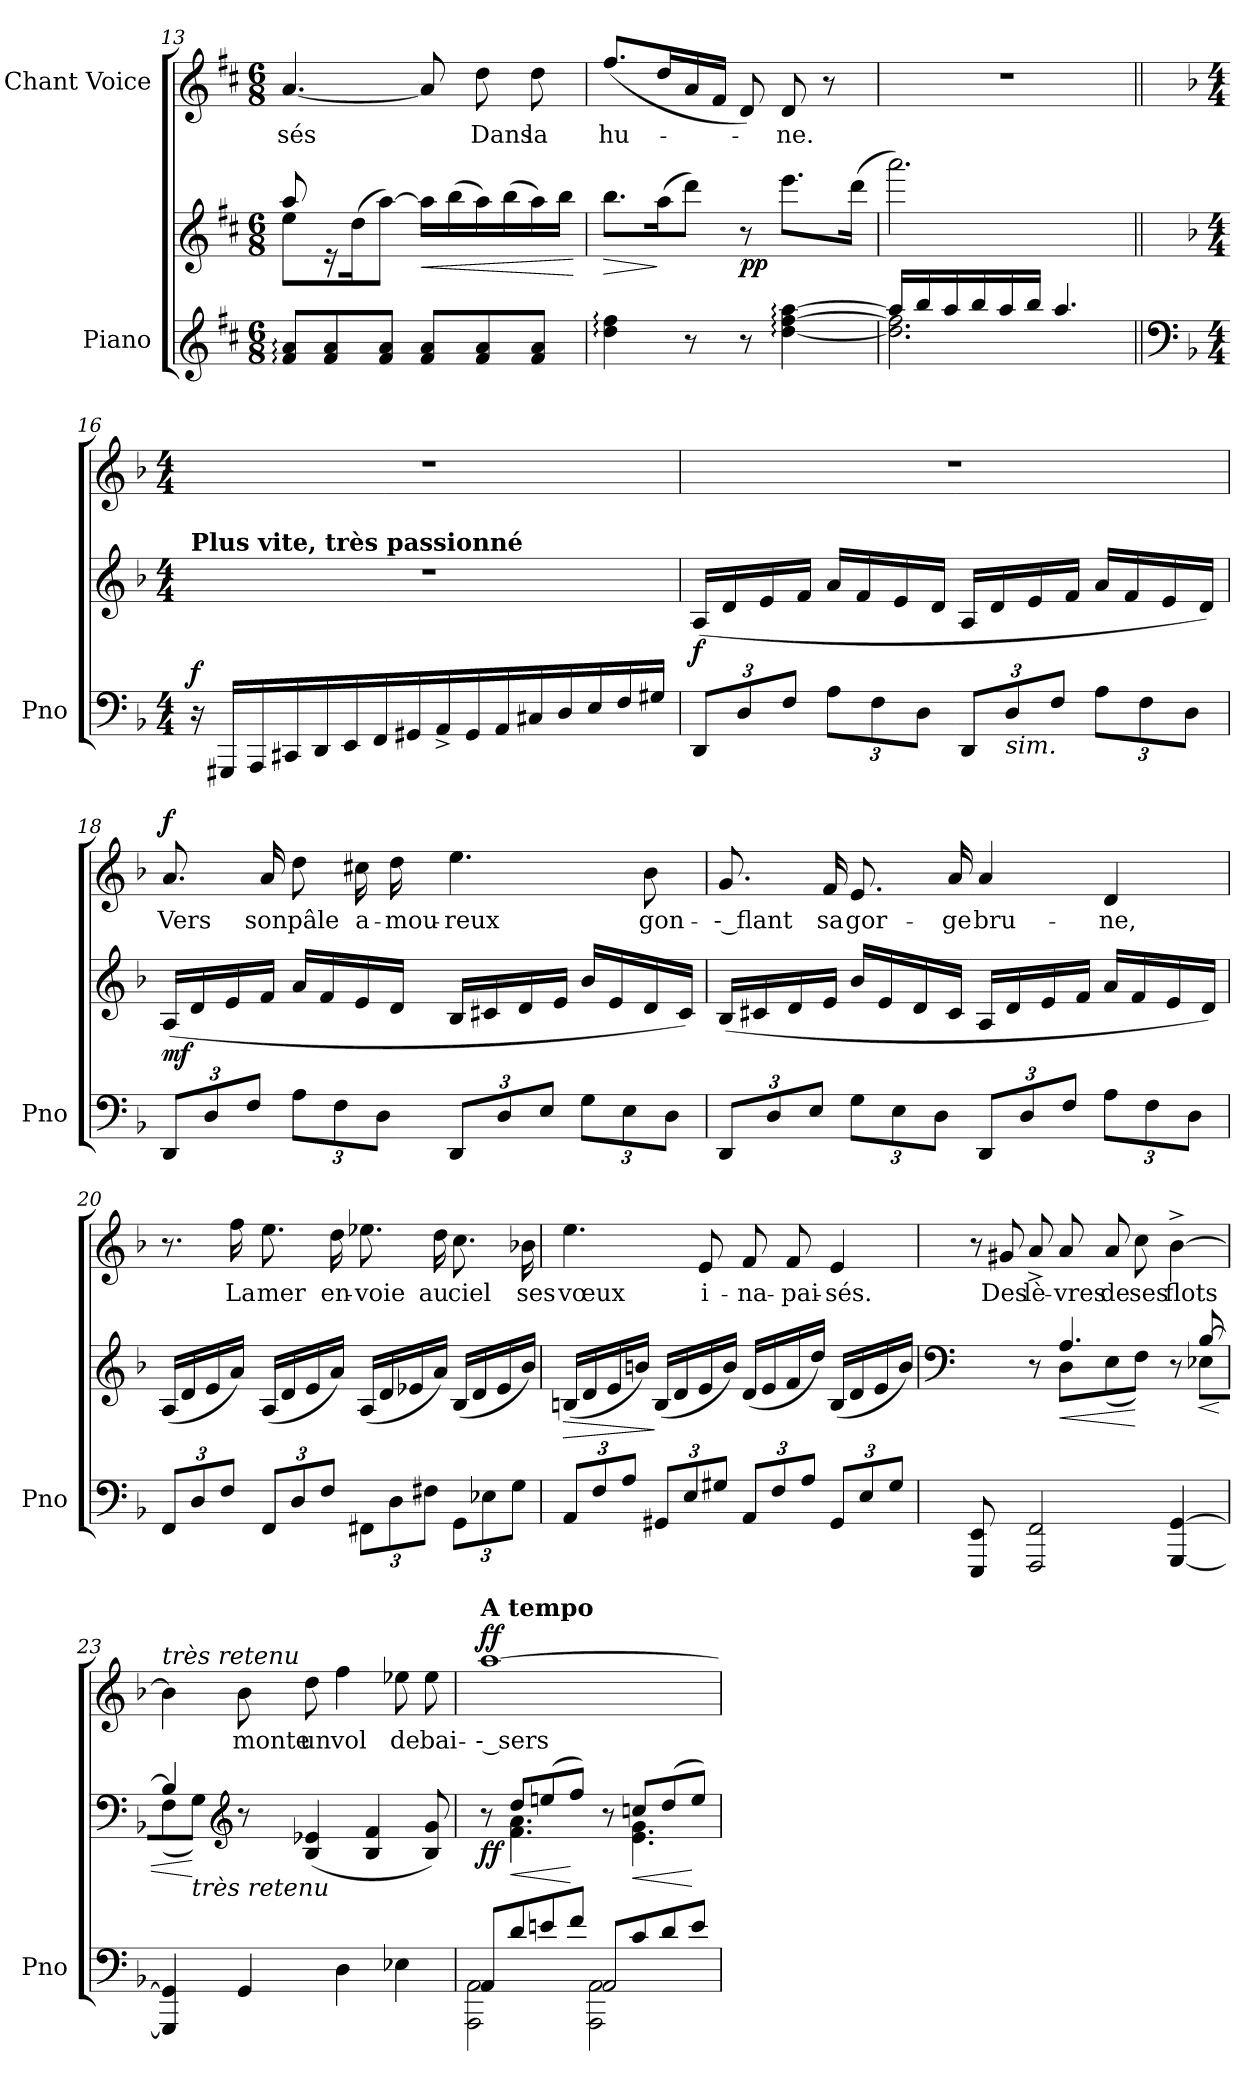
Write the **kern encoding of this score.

**kern	**kern	**dynam	**kern	**text	**dynam
*part2	*part2	*part2	*part1	*part1	*part1
*staff3	*staff2	*staff2/3	*staff1	*staff1	*staff1
*I"Piano	*	*	*I"Chant Voice	*	*
*I'Pno	*	*	*	*	*
*clefG2	*clefG2	*	*clefG2	*	*
*k[f#c#]	*k[f#c#]	*	*k[f#c#]	*	*
*M6/8	*M6/8	*	*M6/8	*	*
=13	=13	=13	=13	=13	=13
*	*^	*	*	*	*
!	!	!	!	!	!LO:LY:b	!
8f#/: 8a/:L	8ee:\L	8aa/	.	[4.a/	-sés	.
8f#/ 8a/	16re	8ryy	.	.	.	.
.	(>16dd\K	.	.	.	.	.
8f#/ 8a/J	[8aa\J)	2ryy	.	.	.	.
!	!	!	!LO:HP:b	!	!	!
8f#/ 8a/L	16aa\LL]	.	<	8a/]	.	.
.	(>16bb\	.	.	.	.	.
!	!	!	!	!	!LO:LY:b	!
8f#/ 8a/	16aa\)	.	.	8dd\	Dans	.
.	(>16bb\	.	.	.	.	.
!	!	!	!	!	!LO:LY:b	!
8f#/ 8a/J	16aa\)	.	.	8dd\	la	.
.	16bb\JJ	.	.	.	.	.
*	*v	*v	*	*	*	*
.	.	[	.	.	.
!!LO:LB:g=z
=14	=14	=14	=14	=14	=14
!	!	!LO:HP:b	!	!LO:LY:b	!
4dd\: 4ff#\:	8.bb\L	>	(<8.ff#/L	hu-	.
.	(>16aa\K	]	16dd/L	.	.
8r	8ddd\J)	.	16a/	.	.
.	.	.	16f#/JJ	.	.
!	!	!LO:DY:b	!	!	!
8r	8r	pp	8d/)	.	.
!	!	!	!	!LO:LY:b	!
[4dd\: [4ff#\: [4aa\:	8.eee\L	.	8d/	-ne.	.
.	.	.	8r	.	.
.	(>16ddd\Jk	.	.	.	.
=15	=15	=15	=15	=15	=15
*^	*	*	*	*	*
16aa/LL]	2.dd\] 2.ff#\]	2.aaa\)	.	2.r	.	.
16bb/	.	.	.	.	.	.
16aa/	.	.	.	.	.	.
16bb/	.	.	.	.	.	.
16aa/	.	.	.	.	.	.
16bb/JJ	.	.	.	.	.	.
4.aa/	.	.	.	.	.	.
*v	*v	*	*	*	*	*
=16||	=16||	=16||	=16||	=16||	=16||
*clefF4	*	*	*	*	*
*k[b-]	*k[b-]	*	*k[b-]	*	*
*M4/4	*M4/4	*	*M4/4	*	*
!	!	!	!LO:TX:a:B:t=Plus vite, très passionné	!	!
!	!LO:TX:a:B:t=Plus vite, très passionné	!	!	!	!
!	!	!LO:DY:a=2	!	!	!
*	*	*	*^	*	*
16r	1r	f	1r	16ryy	.	.
*	*	*	*MM125	*	*	*
16GGG#X</LL	.	.	.	2...ryy	.	.
16AAA/	.	.	.	.	.	.
16CC#X/	.	.	.	.	.	.
16DD</	.	.	.	.	.	.
16EE</	.	.	.	.	.	.
16FF/	.	.	.	.	.	.
16GG#X/	.	.	.	.	.	.
16AA<^/	.	.	.	.	.	.
16GG#/	.	.	.	.	.	.
16AA/	.	.	.	.	.	.
16C#X/	.	.	.	.	.	.
16D/	.	.	.	.	.	.
16E/	.	.	.	.	.	.
16F/	.	.	.	.	.	.
16G#X/JJ	.	.	.	.	.	.
*	*	*	*v	*v	*	*
!!LO:LB:g=z
=17	=17	=17	=17	=17	=17
*Xbrackettup	*	*	*	*	*
*	*	*	*^	*	*
!	!	!LO:DY:b	!	!	!	!
*	*	*	*v	*v	*	*
12DD/L	(<16A/LL	f	1r	.	.
.	16d/	.	.	.	.
12D/	.	.	.	.	.
.	16e/	.	.	.	.
12F/J	.	.	.	.	.
.	16f/JJ	.	.	.	.
12A\L	16a/LL	.	.	.	.
.	16f/	.	.	.	.
12F\	.	.	.	.	.
.	16e/	.	.	.	.
12D\J	.	.	.	.	.
.	16d/JJ	.	.	.	.
12DD/L	16A/LL	.	.	.	.
.	16d/	.	.	.	.
!LO:TX:b:i:t=sim.	!	!	!	!	!
12D/	.	.	.	.	.
.	16e/	.	.	.	.
12F/J	.	.	.	.	.
.	16f/JJ	.	.	.	.
12A\L	16a/LL	.	.	.	.
.	16f/	.	.	.	.
12F\	.	.	.	.	.
.	16e/	.	.	.	.
12D\J	.	.	.	.	.
.	16d/JJ)	.	.	.	.
=18	=18	=18	=18	=18	=18
!	!	!LO:DY:b	!	!LO:LY:b	!LO:DY:a
12DD/L	(<16A/LL	mf	8.a/	Vers	f
.	16d/	.	.	.	.
12D/	.	.	.	.	.
.	16e/	.	.	.	.
12F/J	.	.	.	.	.
!	!	!	!	!LO:LY:b	!
.	16f/JJ	.	16a/	son	.
!	!	!	!	!LO:LY:b	!
12A\L	16a/LL	.	8dd\	pâle	.
.	16f/	.	.	.	.
12F\	.	.	.	.	.
!	!	!	!	!LO:LY:b	!
.	16e/	.	16cc#X\	a-	.
12D\J	.	.	.	.	.
!	!	!	!	!LO:LY:b	!
.	16d/JJ	.	16dd\	-mou-	.
!	!	!	!	!LO:LY:b	!
12DD/L	16B-/LL	.	4.ee\	-reux	.
.	16c#X/	.	.	.	.
12D/	.	.	.	.	.
.	16d/	.	.	.	.
12E/J	.	.	.	.	.
.	16e/JJ	.	.	.	.
12G\L	16b-/LL	.	.	.	.
.	16e/	.	.	.	.
12E\	.	.	.	.	.
!	!	!	!	!LO:LY:b	!
.	16d/	.	8b-\	gon-	.
12D\J	.	.	.	.	.
.	16c#/JJ)	.	.	.	.
!!LO:LB:g=z
=19	=19	=19	=19	=19	=19
!	!	!	!	!LO:LY:b	!
12DD/L	(<16B-/LL	.	8.g/	-- flant	.
.	16c#X/	.	.	.	.
12D/	.	.	.	.	.
.	16d/	.	.	.	.
12E/J	.	.	.	.	.
!	!	!	!	!LO:LY:b	!
.	16e/JJ	.	16f/	sa	.
!	!	!	!	!LO:LY:b	!
12G\L	16b-/LL	.	8.e/	gor-	.
.	16e/	.	.	.	.
12E\	.	.	.	.	.
.	16d/	.	.	.	.
12D\J	.	.	.	.	.
!	!	!	!	!LO:LY:b	!
.	16c#/JJ	.	16a/	-ge	.
!	!	!	!	!LO:LY:b	!
12DD/L	16A/LL	.	4a/	bru-	.
.	16d/	.	.	.	.
12D/	.	.	.	.	.
.	16e/	.	.	.	.
12F/J	.	.	.	.	.
.	16f/JJ	.	.	.	.
!	!	!	!	!LO:LY:b	!
12A\L	16a/LL	.	4d/	-ne,	.
.	16f/	.	.	.	.
12F\	.	.	.	.	.
.	16e/	.	.	.	.
12D\J	.	.	.	.	.
.	16d/JJ)	.	.	.	.
=20	=20	=20	=20	=20	=20
12FF/L	(<16A/LL	.	8.r	.	.
.	16d/	.	.	.	.
12D/	.	.	.	.	.
.	16e/	.	.	.	.
12F/J	.	.	.	.	.
!	!	!	!	!LO:LY:b	!
.	16a/JJ)	.	16ff\	La	.
!	!	!	!	!LO:LY:b	!
12FF/L	(<16A/LL	.	8.ee\	mer	.
.	16d/	.	.	.	.
12D/	.	.	.	.	.
.	16e/	.	.	.	.
12F/J	.	.	.	.	.
!	!	!	!	!LO:LY:b	!
.	16a/JJ)	.	16dd\	en-	.
!	!	!	!	!LO:LY:b	!
12FF#X\L	(<16A/LL	.	8.ee-X\	-voie	.
.	16d/	.	.	.	.
12D\	.	.	.	.	.
.	16e-X/	.	.	.	.
12F#X\J	.	.	.	.	.
!	!	!	!	!LO:LY:b	!
.	16a/JJ)	.	16dd\	au	.
!	!	!	!	!LO:LY:b	!
12GG\L	(<16B-/LL	.	8.cc\	ciel	.
.	16d/	.	.	.	.
12E-X\	.	.	.	.	.
.	16e-/	.	.	.	.
12G\J	.	.	.	.	.
!	!	!	!	!LO:LY:b	!
.	16b-/JJ)	.	16b-X\	ses	.
!!LO:PB:g=z
=21	=21	=21	=21	=21	=21
!	!	!LO:HP:b	!	!LO:LY:b	!
12AA/L	(<16Bn/LL	>	4.ee\	vœux	.
.	16d/	.	.	.	.
12F/	.	.	.	.	.
.	16e/	.	.	.	.
12A/J	.	.	.	.	.
.	16bn/JJ)	.	.	.	.
12GG#X/L	(<16B/LL	]	.	.	.
.	16d/	.	.	.	.
12E/	.	.	.	.	.
!	!	!	!	!LO:LY:b	!
.	16e/	.	8e/	i-	.
12G#X/J	.	.	.	.	.
.	16b/JJ)	.	.	.	.
!	!	!	!	!LO:LY:b	!
12AA/L	(<16d/LL	.	8f/	-na-	.
.	16e/	.	.	.	.
12F/	.	.	.	.	.
!	!	!	!	!LO:LY:b	!
.	16f/	.	8f/	-pai-	.
12A/J	.	.	.	.	.
.	16dd/JJ)	.	.	.	.
!	!	!	!	!LO:LY:b	!
12GG#/L	(<16B/LL	.	4e/	-sés.	.
.	16d/	.	.	.	.
12E/	.	.	.	.	.
.	16e/	.	.	.	.
12G#/J	.	.	.	.	.
.	16b/JJ)	.	.	.	.
=22	=22	=22	=22	=22	=22
*	*clefF4	*	*	*	*
*	*^	*	*	*	*
*	*	*^	*	*	*	*
8EEE/ 8EE/L	4ryy	4.ryy	8ryy	.	8r	.	.
!	!	!	!	!	!	!LO:LY:b	!
8ryy	.	.	8D\ 8G#X\J	.	8g#X/	Des	.
!	!	!	!	!	!	!LO:LY:b	!
2FFF/ 2FF/	8r	.	2.ryy	.	8a^/	lè-	.
!	!	!	!	!LO:HP:b	!	!LO:LY:b	!
.	4.A/	8D\L	.	<	8a/	-vres	.
!	!	!	!	!	!	!LO:LY:b	!
.	.	(>8E\	.	.	8a/	de	.
!	!	!	!	!	!	!LO:LY:b	!
.	.	8F\J)	.	[	8cc\	ses	.
!	!	!	!	!	!	!LO:LY:b	!
[4GGG/ [4GG/	8r	8ryy	.	.	[4b-^\	flots	.
!	!	!	!	!LO:HP:b	!	!	!
.	[8B-/	8E-X\L	.	<	.	.	.
*	*	*v	*v	*	*	*	*
=23	=23	=23	=23	=23	=23	=23
!	!	!	!	!LO:TX:a:i:t=très retenu	!	!
4GGG/] 4GG/]	4B-/]	(>8F\	.	4b-\]	.	.
!	!	!LO:TX:b:i:t=très retenu	!	!	!	!
.	.	8G\J)	[	.	.	.
*	*clefG2	*	*	*	*	*
*	*	*	*	*MM100	*	*
!	!	!	!	!	!LO:LY:b	!
4GG/	8r	2.ryy	.	8b-\	monte	.
!	!	!	!	!	!LO:LY:b	!
.	(<4B-/ 4e-X/	.	.	8dd\	un	.
!	!	!	!	!	!LO:LY:b	!
4D\	.	.	.	4ff\	vol	.
.	4B-/ 4f/	.	.	.	.	.
!	!	!	!	!	!LO:LY:b	!
4E-X\	.	.	.	8ee-X\	de	.
!	!	!	!	!	!LO:LY:b	!
.	8B-/ 8g/)	.	.	8ee-\	bai-	.
!!LO:LB:g=z
=24	=24	=24	=24	=24	=24	=24
*	*	*	*	*MM125	*	*
!	!	!	!	!LO:TX:a:B:t=A tempo	!	!
!LO:N:head=open	!	!	!LO:DY:b	!	!LO:LY:b	!LO:DY:b
*^	*	*	*	*	*	*
8AA/L	2AAA\ 2AA\	8r	8ryy	ff	[1aa	-- sers	ff
!	!	!	!	!LO:HP:b	!	!	!
8d/	.	8dd/L	4.f\ 4.a\	<	.	.	.
8en/	.	(<8een/	.	.	.	.	.
8f/J	.	8ff/J)	.	[	.	.	.
!LO:N:head=open	!	!	!	!	!	!	!
8AA/L	2AAA\ 2AA\	8r	8ryy	.	.	.	.
!	!	!	!	!LO:HP:b	!	!	!
8c/	.	8ccn/L	4.e\ 4.g\	<	.	.	.
8d/	.	(<8dd/	.	.	.	.	.
8e/J	.	8ee/J)	.	[	.	.	.
*v	*v	*	*	*	*	*	*
*	*v	*v	*	*	*	*
=	=	=	=	=	=
*-	*-	*-	*-	*-	*-
